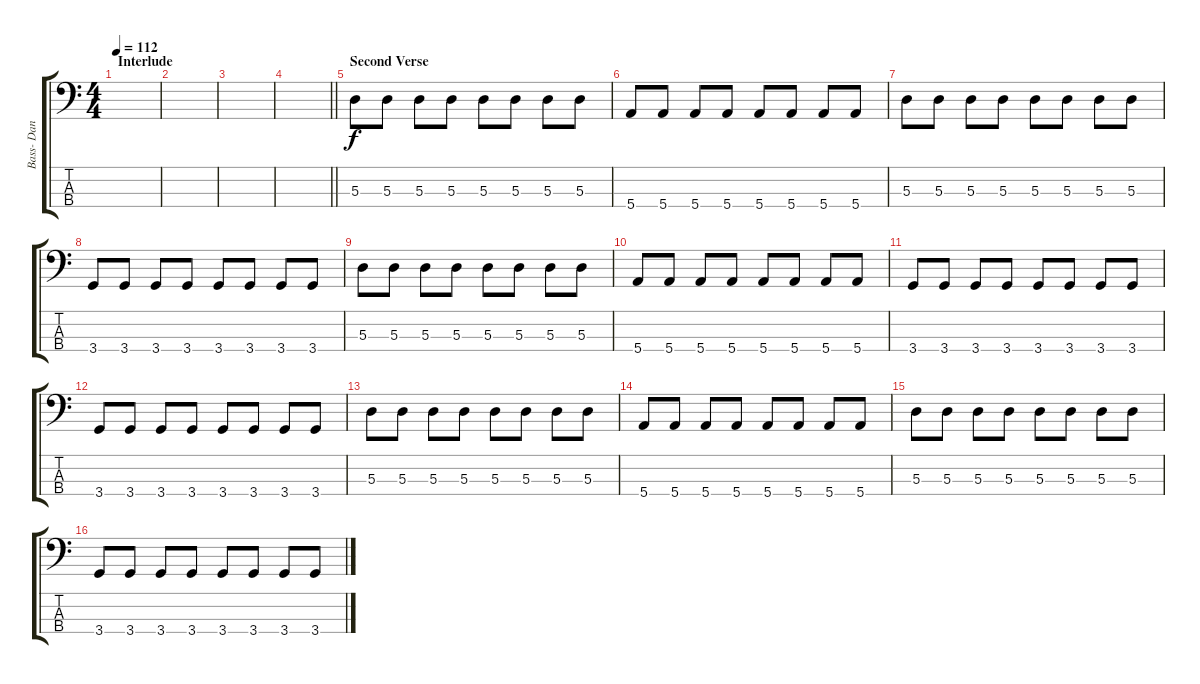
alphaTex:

\track ("Bass- Dan Andriano" "Bass- Dan ") {instrument electricbasspick}
\staff {score tabs}
\tuning (G2 D2 A1 E1) {hide}
\ts (4 4)
\section ("" "Interlude")
\tempo 112
\clef f4
\ks c
|
|
|
\barLineRight lightlight
|
\section ("" "Second Verse")
5.3.8 5.3.8 5.3.8 5.3.8 5.3.8 5.3.8 5.3.8 5.3.8 |
5.4.8 5.4.8 5.4.8 5.4.8 5.4.8 5.4.8 5.4.8 5.4.8 |
5.3.8 5.3.8 5.3.8 5.3.8 5.3.8 5.3.8 5.3.8 5.3.8 |
3.4.8 3.4.8 3.4.8 3.4.8 3.4.8 3.4.8 3.4.8 3.4.8 |
5.3.8 5.3.8 5.3.8 5.3.8 5.3.8 5.3.8 5.3.8 5.3.8 |
5.4.8 5.4.8 5.4.8 5.4.8 5.4.8 5.4.8 5.4.8 5.4.8 |
3.4.8 3.4.8 3.4.8 3.4.8 3.4.8 3.4.8 3.4.8 3.4.8 |
3.4.8 3.4.8 3.4.8 3.4.8 3.4.8 3.4.8 3.4.8 3.4.8 |
5.3.8 5.3.8 5.3.8 5.3.8 5.3.8 5.3.8 5.3.8 5.3.8 |
5.4.8 5.4.8 5.4.8 5.4.8 5.4.8 5.4.8 5.4.8 5.4.8 |
5.3.8 5.3.8 5.3.8 5.3.8 5.3.8 5.3.8 5.3.8 5.3.8 |
3.4.8 3.4.8 3.4.8 3.4.8 3.4.8 3.4.8 3.4.8 3.4.8
